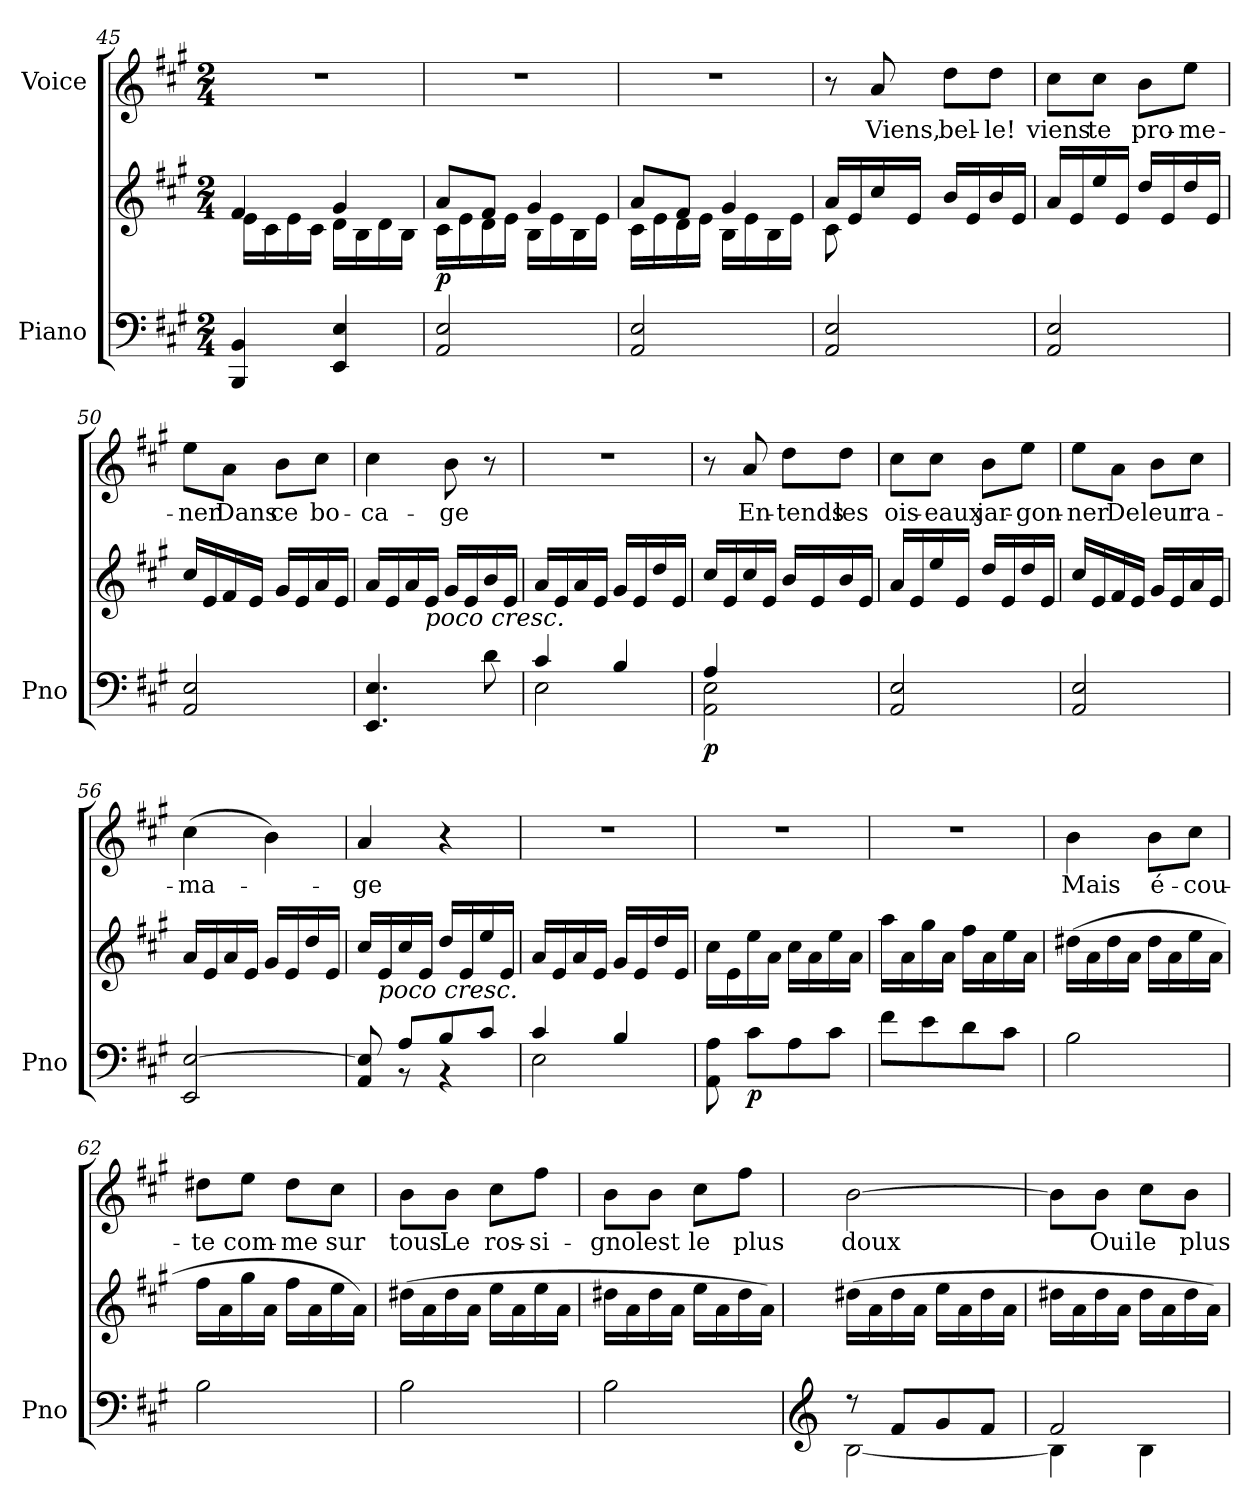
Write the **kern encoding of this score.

**kern	**kern	**dynam	**kern	**text
*part2	*part2	*part2	*part1	*part1
*staff3	*staff2	*staff2/3	*staff1	*staff1
*I"Piano	*	*	*I"Voice	*
*I'Pno	*	*	*	*
!!LO:LB:g=z
*clefF4	*clefG2	*	*clefG2	*
*k[f#c#g#]	*k[f#c#g#]	*	*k[f#c#g#]	*
*M2/4	*M2/4	*	*M2/4	*
=45	=45	=45	=45	=45
*	*^	*	*	*
4BBB/ 4BB/	4f#/	16e\LL	.	2r	.
.	.	16c#\	.	.	.
.	.	16e\	.	.	.
.	.	16c#\JJ	.	.	.
4EE/ 4E/	4g#/	16d\LL	.	.	.
.	.	16B\	.	.	.
.	.	16d\	.	.	.
.	.	16B\JJ	.	.	.
=46	=46	=46	=46	=46	=46
!	!	!	!LO:DY:b	!	!
2AA/ 2E/	8a/L	16c#\LL	p	2r	.
.	.	16e\	.	.	.
.	8f#/J	16d\	.	.	.
.	.	16e\JJ	.	.	.
.	4g#/	16B\LL	.	.	.
.	.	16e\	.	.	.
.	.	16B\	.	.	.
.	.	16e\JJ	.	.	.
=47	=47	=47	=47	=47	=47
2AA/ 2E/	8a/L	16c#\LL	.	2r	.
.	.	16e\	.	.	.
.	8f#/J	16d\	.	.	.
.	.	16e\JJ	.	.	.
.	4g#/	16B\LL	.	.	.
.	.	16e\	.	.	.
.	.	16B\	.	.	.
.	.	16e\JJ	.	.	.
=48	=48	=48	=48	=48	=48
2AA/ 2E/	16a/LL	8c#\	.	8r	.
.	16e/	.	.	.	.
!	!	!	!	!	!LO:LY:b
.	16cc#/	8ryy	.	8a/	Viens,
.	16e/JJ	.	.	.	.
!	!	!	!	!	!LO:LY:b
.	16b/LL	4ryy	.	8dd\L	bel-
.	16e/	.	.	.	.
!	!	!	!	!	!LO:LY:b
.	16b/	.	.	8dd\J	-le!
.	16e/JJ	.	.	.	.
*	*v	*v	*	*	*
!!LO:LB:g=z
=49	=49	=49	=49	=49
!	!	!	!	!LO:LY:b
2AA/ 2E/	16a/LL	.	8cc#\L	viens
.	16e/	.	.	.
!	!	!	!	!LO:LY:b
.	16ee/	.	8cc#\J	te
.	16e/JJ	.	.	.
!	!	!	!	!LO:LY:b
.	16dd/LL	.	8b\L	pro-
.	16e/	.	.	.
!	!	!	!	!LO:LY:b
.	16dd/	.	8ee\J	-me-
.	16e/JJ	.	.	.
=50	=50	=50	=50	=50
!	!	!	!	!LO:LY:b
2AA/ 2E/	16cc#/LL	.	8ee\L	-ner
.	16e/	.	.	.
!	!	!	!	!LO:LY:b
.	16f#/	.	8a\J	Dans
.	16e/JJ	.	.	.
!	!	!	!	!LO:LY:b
.	16g#/LL	.	8b\L	ce
.	16e/	.	.	.
!	!	!	!	!LO:LY:b
.	16a/	.	8cc#\J	bo-
.	16e/JJ	.	.	.
=51	=51	=51	=51	=51
!	!	!	!	!LO:LY:b
4.EE/ 4.E/	16a/LL	.	4cc#\	-ca-
.	16e/	.	.	.
.	16a/	.	.	.
!	!LO:TX:b:i:t=poco      cresc.	!	!	!
.	16e/JJ	.	.	.
!	!	!	!	!LO:LY:b
.	16g#/LL	.	8b\	-ge
.	16e/	.	.	.
8d\	16b/	.	8r	.
.	16e/JJ	.	.	.
=52	=52	=52	=52	=52
*^	*	*	*	*
4c#/	2E\	16a/LL	.	2r	.
.	.	16e/	.	.	.
.	.	16a/	.	.	.
.	.	16e/JJ	.	.	.
4B/	.	16g#/LL	.	.	.
.	.	16e/	.	.	.
.	.	16dd/	.	.	.
.	.	16e/JJ	.	.	.
!!LO:PB:g=z
=53	=53	=53	=53	=53	=53
!	!	!	!LO:DY:b=2	!	!
4A/	2AA\ 2E\	16cc#/LL	p	8r	.
.	.	16e/	.	.	.
!	!	!	!	!	!LO:LY:b
.	.	16cc#/	.	8a/	En-
.	.	16e/JJ	.	.	.
!	!	!	!	!	!LO:LY:b
4ryy	.	16b/LL	.	8dd\L	-tends
.	.	16e/	.	.	.
!	!	!	!	!	!LO:LY:b
.	.	16b/	.	8dd\J	les
.	.	16e/JJ	.	.	.
*v	*v	*	*	*	*
=54	=54	=54	=54	=54
!	!	!	!	!LO:LY:b
2AA/ 2E/	16a/LL	.	8cc#\L	ois-
.	16e/	.	.	.
!	!	!	!	!LO:LY:b
.	16ee/	.	8cc#\J	-eaux
.	16e/JJ	.	.	.
!	!	!	!	!LO:LY:b
.	16dd/LL	.	8b\L	jar-
.	16e/	.	.	.
!	!	!	!	!LO:LY:b
.	16dd/	.	8ee\J	-gon-
.	16e/JJ	.	.	.
=55	=55	=55	=55	=55
!	!	!	!	!LO:LY:b
2AA/ 2E/	16cc#/LL	.	8ee\L	-ner
.	16e/	.	.	.
!	!	!	!	!LO:LY:b
.	16f#/	.	8a\J	De
.	16e/JJ	.	.	.
!	!	!	!	!LO:LY:b
.	16g#/LL	.	8b\L	leur
.	16e/	.	.	.
!	!	!	!	!LO:LY:b
.	16a/	.	8cc#\J	ra-
.	16e/JJ	.	.	.
=56	=56	=56	=56	=56
!	!	!	!	!LO:LY:b
2EE/ [2E/	16a/LL	.	(4cc#\	-ma-
.	16e/	.	.	.
.	16a/	.	.	.
.	16e/JJ	.	.	.
.	16g#/LL	.	4b\)	.
.	16e/	.	.	.
.	16dd/	.	.	.
.	16e/JJ	.	.	.
!!LO:LB:g=z
=57	=57	=57	=57	=57
*^	*	*	*	*
!	!	!	!	!	!LO:LY:b
8AA/ 8E/]	8ryy	16cc#/LL	.	4a/	-ge
!	!	!LO:TX:b:i:t=poco cresc.	!	!	!
.	.	16e/	.	.	.
8A/L	8r	16cc#/	.	.	.
.	.	16e/JJ	.	.	.
8B/	4r	16dd/LL	.	4r	.
.	.	16e/	.	.	.
8c#/J	.	16ee/	.	.	.
.	.	16e/JJ	.	.	.
=58	=58	=58	=58	=58	=58
4c#/	2E\	16a/LL	.	2r	.
.	.	16e/	.	.	.
.	.	16a/	.	.	.
.	.	16e/JJ	.	.	.
4B/	.	16g#/LL	.	.	.
.	.	16e/	.	.	.
.	.	16dd/	.	.	.
.	.	16e/JJ	.	.	.
*v	*v	*	*	*	*
=59	=59	=59	=59	=59
8AA\ 8A\	16cc#\LL	.	2r	.
.	16e\	.	.	.
!	!	!LO:DY:b=2	!	!
8c#\L	16ee\	p	.	.
.	16a\JJ	.	.	.
8A\	16cc#\LL	.	.	.
.	16a\	.	.	.
8c#\J	16ee\	.	.	.
.	16a\JJ	.	.	.
=60	=60	=60	=60	=60
8f#\L	16aa\LL	.	2r	.
.	16a\	.	.	.
8e\	16gg#\	.	.	.
.	16a\JJ	.	.	.
8d\	16ff#\LL	.	.	.
.	16a\	.	.	.
8c#\J	16ee\	.	.	.
.	16a\JJ	.	.	.
!!LO:LB:g=z
=61	=61	=61	=61	=61
!	!	!	!	!LO:LY:b
2B\	(16dd#X\LL	.	4b\	Mais
.	16a\	.	.	.
.	16dd#\	.	.	.
.	16a\JJ	.	.	.
!	!	!	!	!LO:LY:b
.	16dd#\LL	.	8b\L	é-
.	16a\	.	.	.
!	!	!	!	!LO:LY:b
.	16ee\	.	8cc#\J	-cou-
.	16a\JJ	.	.	.
!!LO:LB:g=z
=62	=62	=62	=62	=62
!	!	!	!	!LO:LY:b
2B\	16ff#\LL	.	8dd#X\L	-te
.	16a\	.	.	.
!	!	!	!	!LO:LY:b
.	16gg#\	.	8ee\J	com-
.	16a\JJ	.	.	.
!	!	!	!	!LO:LY:b
.	16ff#\LL	.	8dd#\L	-me
.	16a\	.	.	.
!	!	!	!	!LO:LY:b
.	16ee\	.	8cc#\J	sur
.	16a\JJ)	.	.	.
=63	=63	=63	=63	=63
!	!	!	!	!LO:LY:b
2B\	(16dd#X\LL	.	8b\L	tous
.	16a\	.	.	.
!	!	!	!	!LO:LY:b
.	16dd#\	.	8b\J	Le
.	16a\JJ	.	.	.
!	!	!	!	!LO:LY:b
.	16ee\LL	.	8cc#\L	ros-
.	16a\	.	.	.
!	!	!	!	!LO:LY:b
.	16ee\	.	8ff#\J	-si-
.	16a\JJ	.	.	.
=64	=64	=64	=64	=64
!	!	!	!	!LO:LY:b
2B\	16dd#X\LL	.	8b\L	-gnol
.	16a\	.	.	.
!	!	!	!	!LO:LY:b
.	16dd#\	.	8b\J	est
.	16a\JJ	.	.	.
!	!	!	!	!LO:LY:b
.	16ee\LL	.	8cc#\L	le
.	16a\	.	.	.
!	!	!	!	!LO:LY:b
.	16dd#\	.	8ff#\J	plus
.	16a\JJ)	.	.	.
!!LO:PB:g=z
=65	=65	=65	=65	=65
*clefG2	*	*	*	*
*^	*	*	*	*
!	!	!	!	!	!LO:LY:b
8r	[2B\	(16dd#X\LL	.	[2b\	doux
.	.	16a\	.	.	.
8f#/L	.	16dd#\	.	.	.
.	.	16a\JJ	.	.	.
8g#/	.	16ee\LL	.	.	.
.	.	16a\	.	.	.
8f#/J	.	16dd#\	.	.	.
.	.	16a\JJ	.	.	.
!!LO:LB:g=z
=66	=66	=66	=66	=66	=66
2f#/	4B\]	16dd#X\LL	.	8b\L]	.
.	.	16a\	.	.	.
!	!	!	!	!	!LO:LY:b
.	.	16dd#\	.	8b\J	Oui
.	.	16a\JJ	.	.	.
!	!	!	!	!	!LO:LY:b
.	4B\	16dd#\LL	.	8cc#\L	le
.	.	16a\	.	.	.
!	!	!	!	!	!LO:LY:b
.	.	16dd#\	.	8b\J	plus
.	.	16a\JJ)	.	.	.
*v	*v	*	*	*	*
=	=	=	=	=
*-	*-	*-	*-	*-
